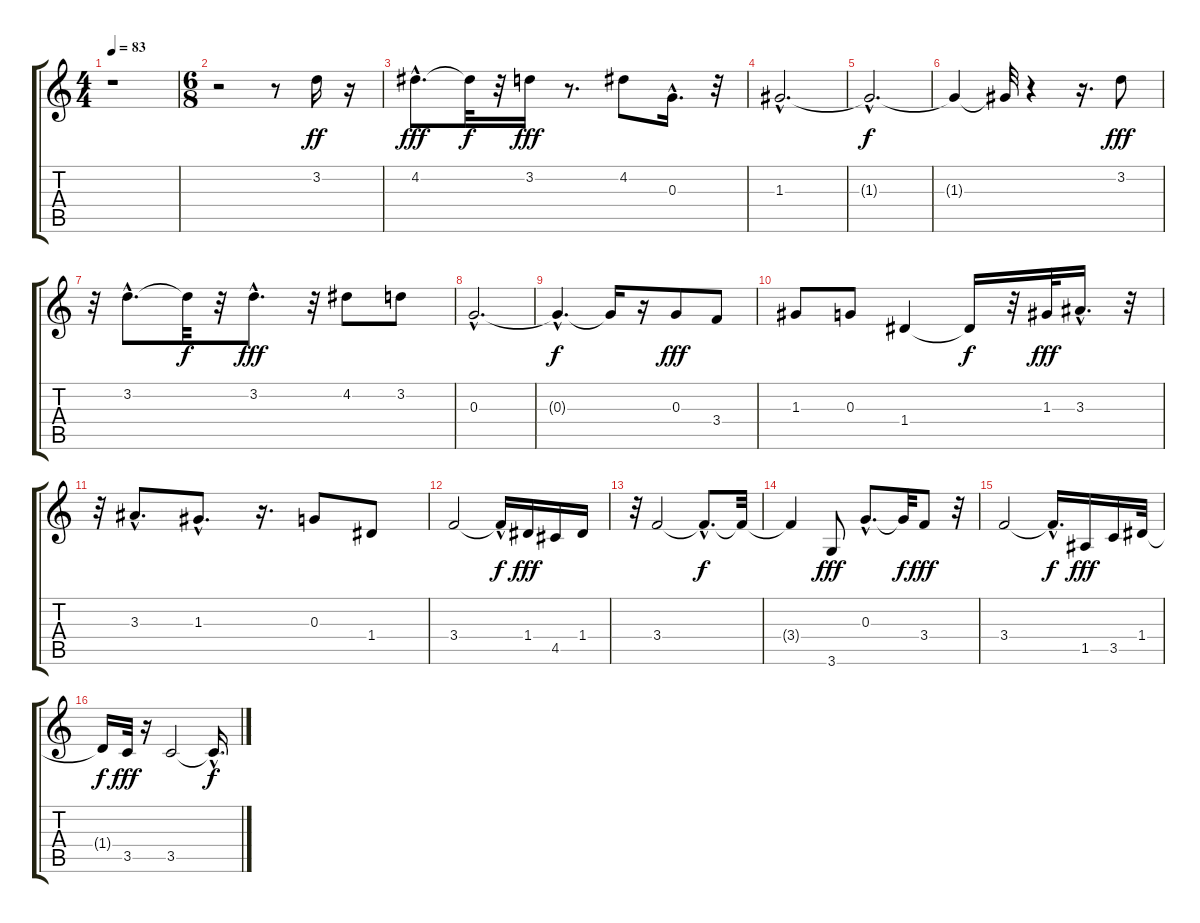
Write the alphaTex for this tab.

\track "" {instrument electricbassfinger}
\staff {score tabs}
\tuning (E4 B3 G3 D3 A2 E2) {hide}
\ts (4 4)
\tempo 83
\clef g2
\ks c
r.1{dy ff instrument electricbassfinger} |
\ts (6 8)
r.2 r.8 3.2.16 r.16 |
4.2{hac}.8{d dy fff} 4.2{t}.32{dy f} r.32 3.2.16{dy fff} r.8{d} 4.2.8 0.3{hac}.16{d} r.32 |
1.3{hac}.2{d} |
1.3{hac t}.2{d dy f} |
1.3{t}.4 1.3{t}.32 r.4 r.16{d} 3.2.8{dy fff} |
r.32 3.2{hac}.8{d} 3.2{t}.32{dy f} r.32 3.2{hac}.8{d dy fff} r.32 4.2.8 3.2.8 |
0.3{hac}.2{d} |
0.3{hac t}.4{d dy f} 0.3{t}.16 r.16 0.3.8{dy fff} 3.4.8 |
1.3.8 0.3.8 1.4.4 1.4{t}.16{dy f} r.32 1.3.32{dy fff} 3.3{hac}.16{d} r.32 |
r.32 3.3{hac}.8{d} 1.3{hac}.8{d} r.16{d} 0.3.8 1.4.8 |
3.4.2 3.4{hac t}.16{dy f} 1.4.16{dy fff} 4.5.16 1.4.16 |
r.32 3.4.2 3.4{hac t}.8{d dy f} 3.4{t}.32 |
3.4{t}.4 3.6.8{dy fff} 0.3{hac}.8{d} 0.3{t}.32{dy f} 3.4.8{dy fff} r.32 |
3.4.2 3.4{hac t}.16{d dy f} 1.5.16{dy fff} 3.5.16 1.4.32 |
1.4{t}.16{dy f} 3.5.32{dy fff} r.16 3.5.2 3.5{hac t}.16{d dy f}
